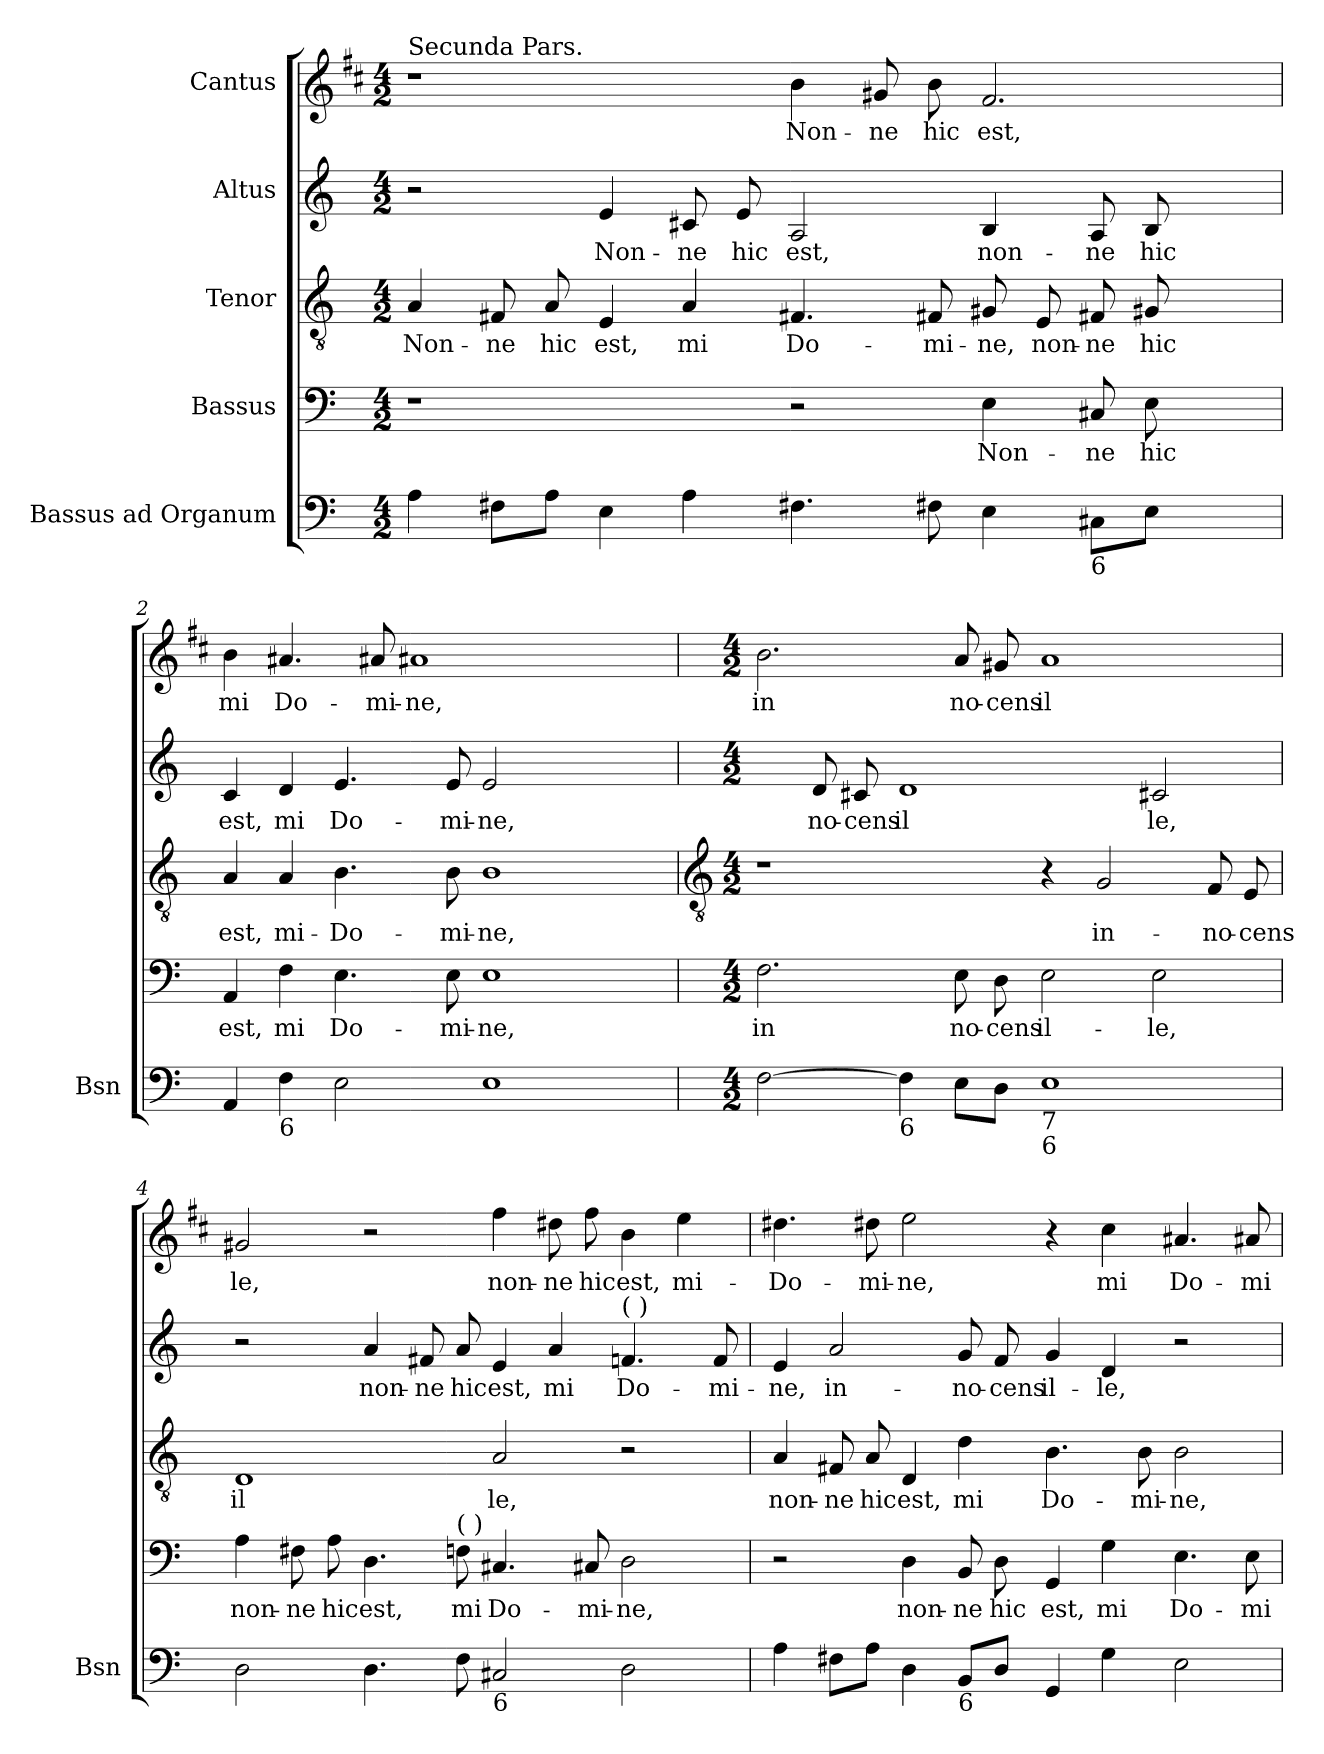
**kern	**kern	**text	**kern	**text	**kern	**text	**kern	**text
*part5	*part4	*part4	*part3	*part3	*part2	*part2	*part1	*part1
*staff5	*staff4	*staff4	*staff3	*staff3	*staff2	*staff2	*staff1	*staff1
*I"Bassus ad Organum	*I"Bassus	*	*I"Tenor	*	*I"Altus	*	*I"Cantus	*
*I'Bsn	*	*	*	*	*	*	*	*
*clefF4	*clefF4	*	*clefGv2	*	*clefG2	*	*clefG2	*
*	*	*	*	*	*	*	*ITrd1c2	*
*k[]	*k[]	*	*k[]	*	*k[]	*	*k[]	*
*C:	*C:	*	*C:	*	*C:	*	*C:	*
*M4/2	*M4/2	*	*M4/2	*	*M4/2	*	*M4/2	*
=1	=1	=1	=1	=1	=1	=1	=1	=1
!	!	!	!	!	!	!	!LO:TX:a:t=Secunda Pars.	!
!	!	!	!	!LO:LY:b	!	!	!	!
4A	1r	.	4A	Non-	2r	.	1r	.
!	!	!	!	!LO:LY:b	!	!	!	!
8F#XL	.	.	8F#X	-ne	.	.	.	.
!	!	!	!	!LO:LY:b	!	!	!	!
8AJ	.	.	8A	hic	.	.	.	.
!	!	!	!	!LO:LY:b	!	!LO:LY:b	!	!
4E	.	.	4E	est,	4e	Non-	.	.
!	!	!	!	!LO:LY:b	!	!LO:LY:b	!	!
4A	.	.	4A	mi	8c#X	-ne	.	.
!	!	!	!	!	!	!LO:LY:b	!	!
.	.	.	.	.	8e	hic	.	.
!	!	!	!	!LO:LY:b	!	!LO:LY:b	!	!LO:LY:b
4.F#X	2r	.	4.F#X	Do-	2A	est,	4a	Non-
!	!	!	!	!	!	!	!	!LO:LY:b
.	.	.	.	.	.	.	8f#X	-ne
!	!	!	!	!LO:LY:b	!	!	!	!LO:LY:b
8F#X	.	.	8F#X	-mi-	.	.	8a	hic
!	!	!LO:LY:b	!	!LO:LY:b	!	!LO:LY:b	!	!LO:LY:b
4E	4E	Non-	8G#X	-ne,	4B	non-	2.e	est,
!	!	!	!	!LO:LY:b	!	!	!	!
.	.	.	8E	non-	.	.	.	.
!LO:TX:b:t=6	!	!	!	!	!	!	!	!
!	!	!LO:LY:b	!	!LO:LY:b	!	!LO:LY:b	!	!
8C#XL	8C#X	-ne	8F#X	-ne	8A	-ne	.	.
!	!	!LO:LY:b	!	!LO:LY:b	!	!LO:LY:b	!	!
8EJ	8E	hic	8G#X	hic	8B	hic	.	.
4ryy	4ryy	.	4ryy	.	4ryy	.	.	.
=2	=2	=2	=2	=2	=2	=2	=2	=2
!	!	!LO:LY:b	!	!LO:LY:b	!	!LO:LY:b	!	!LO:LY:b
4AA	4AA	est,	4A	est,	4c	est,	4a	mi
!LO:TX:b:t=6	!	!	!	!	!	!	!	!
!	!	!LO:LY:b	!	!LO:LY:b	!	!LO:LY:b	!	!LO:LY:b
4F	4F	mi	4A	mi-	4d	mi	4.g#X	Do-
!	!	!LO:LY:b	!	!LO:LY:b	!	!LO:LY:b	!	!
2E	4.E	Do-	4.B	-Do-	4.e	Do-	.	.
!	!	!	!	!	!	!	!	!LO:LY:b
.	.	.	.	.	.	.	8g#X	-mi-
!	!	!	!	!	!	!	!	!LO:LY:b
.	.	.	.	.	.	.	1g#X	-ne,
!	!	!LO:LY:b	!	!LO:LY:b	!	!LO:LY:b	!	!
.	8E	-mi-	8B	-mi-	8e	-mi-	.	.
!	!	!LO:LY:b	!	!LO:LY:b	!	!LO:LY:b	!	!
1E	1E	-ne,	1B	-ne,	2e	-ne,	.	.
!	!	!	!	!	!	!LO:LY:b	!	!
.	.	.	.	.	[2eyy	in	.	.
.	.	.	.	.	.	.	4ryy	.
!!LO:LB:g=z
=3	=3	=3	=3	=3	=3	=3	=3	=3
*	*	*	*clefGv2	*	*	*	*	*
*M4/2	*M4/2	*	*M4/2	*	*M4/2	*	*M4/2	*
!	!	!LO:LY:b	!	!	!	!	!	!LO:LY:b
[2F	2.F	in	1r	.	4eyy]	.	2.a	in
!	!	!	!	!	!	!LO:LY:b	!	!
.	.	.	.	.	8d	no-	.	.
!	!	!	!	!	!	!LO:LY:b	!	!
.	.	.	.	.	8c#X	-cens	.	.
!LO:TX:b:t=6	!	!	!	!	!	!	!	!
!	!	!	!	!	!	!LO:LY:b	!	!
4F]	.	.	.	.	1d	il	.	.
!	!	!LO:LY:b	!	!	!	!	!	!LO:LY:b
8EL	8E	no-	.	.	.	.	8g	no-
!	!	!LO:LY:b	!	!	!	!	!	!LO:LY:b
8DJ	8D	-cens	.	.	.	.	8f#X	-cens
!LO:TX:b:t=7	!	!	!	!	!	!	!	!
!LO:TX:b:t=6	!	!	!	!	!	!	!	!
!	!	!LO:LY:b	!	!	!	!	!	!LO:LY:b
1E	2E	il-	4r	.	.	.	1g	il
!	!	!	!	!LO:LY:b	!	!	!	!
.	.	.	2G	in-	.	.	.	.
!	!	!LO:LY:b	!	!	!	!LO:LY:b	!	!
.	2E	-le,	.	.	2c#X	le,	.	.
!	!	!	!	!LO:LY:b	!	!	!	!
.	.	.	8F	-no-	.	.	.	.
!	!	!	!	!LO:LY:b	!	!	!	!
.	.	.	8E	-cens	.	.	.	.
=4	=4	=4	=4	=4	=4	=4	=4	=4
!	!	!LO:LY:b	!	!LO:LY:b	!	!	!	!LO:LY:b
2D	4A	non-	1D	il	2r	.	2f#X	le,
!	!	!LO:LY:b	!	!	!	!	!	!
.	8F#X	-ne	.	.	.	.	.	.
!	!	!LO:LY:b	!	!	!	!	!	!
.	8A	hic	.	.	.	.	.	.
!	!	!LO:LY:b	!	!	!	!LO:LY:b	!	!
4.D	4.D	est,	.	.	4a	non-	2r	.
!	!	!	!	!	!	!LO:LY:b	!	!
.	.	.	.	.	8f#X	-ne	.	.
!	!LO:TX:a:t=(  )	!	!	!	!	!	!	!
!	!	!LO:LY:b	!	!	!	!LO:LY:b	!	!
8F	8F	mi	.	.	8a	hic	.	.
!LO:TX:b:t=6	!	!	!	!	!	!	!	!
!	!	!LO:LY:b	!	!LO:LY:b	!	!LO:LY:b	!	!LO:LY:b
2C#X	4.C#X	Do-	2A	le,	4e	est,	4ee	non-
!	!	!	!	!	!	!LO:LY:b	!	!LO:LY:b
.	.	.	.	.	4a	mi	8cc#X	-ne
!	!	!LO:LY:b	!	!	!	!	!	!LO:LY:b
.	8C#X	-mi-	.	.	.	.	8ee	hic
!	!	!	!	!	!LO:TX:a:t=(  )	!	!	!
!	!	!LO:LY:b	!	!	!	!LO:LY:b	!	!LO:LY:b
2D	2D	-ne,	2r	.	4.f	Do-	4a	est,
!	!	!	!	!	!	!	!	!LO:LY:b
.	.	.	.	.	.	.	4dd	mi-
!	!	!	!	!	!	!LO:LY:b	!	!
.	.	.	.	.	8f	-mi-	.	.
=5	=5	=5	=5	=5	=5	=5	=5	=5
!	!	!	!	!LO:LY:b	!	!LO:LY:b	!	!LO:LY:b
4A	2r	.	4A	non-	4e	-ne,	4.cc#X	-Do-
!	!	!	!	!LO:LY:b	!	!LO:LY:b	!	!
8F#XL	.	.	8F#X	-ne	2a	in-	.	.
!	!	!	!	!LO:LY:b	!	!	!	!LO:LY:b
8AJ	.	.	8A	hic	.	.	8cc#X	-mi-
!	!	!LO:LY:b	!	!LO:LY:b	!	!	!	!LO:LY:b
4D	4D	non-	4D	est,	.	.	2dd	-ne,
!LO:TX:b:t=6	!	!	!	!	!	!	!	!
!	!	!LO:LY:b	!	!LO:LY:b	!	!LO:LY:b	!	!
8BBL	8BB	-ne	4d	mi	8g	-no-	.	.
!	!	!LO:LY:b	!	!	!	!LO:LY:b	!	!
8DJ	8D	hic	.	.	8f	-cens	.	.
!	!	!LO:LY:b	!	!LO:LY:b	!	!LO:LY:b	!	!
4GG	4GG	est,	4.B	Do-	4g	il-	4r	.
!	!	!LO:LY:b	!	!	!	!LO:LY:b	!	!LO:LY:b
4G	4G	mi	.	.	4d	-le,	4b	mi
!	!	!	!	!LO:LY:b	!	!	!	!
.	.	.	8B	-mi-	.	.	.	.
!	!	!LO:LY:b	!	!LO:LY:b	!	!	!	!LO:LY:b
2E	4.E	Do-	2B	-ne,	2r	.	4.g#X	Do-
!	!	!LO:LY:b	!	!	!	!	!	!LO:LY:b
.	8E	-mi-	.	.	.	.	8g#X	-mi-
=	=	=	=	=	=	=	=	=
*-	*-	*-	*-	*-	*-	*-	*-	*-
